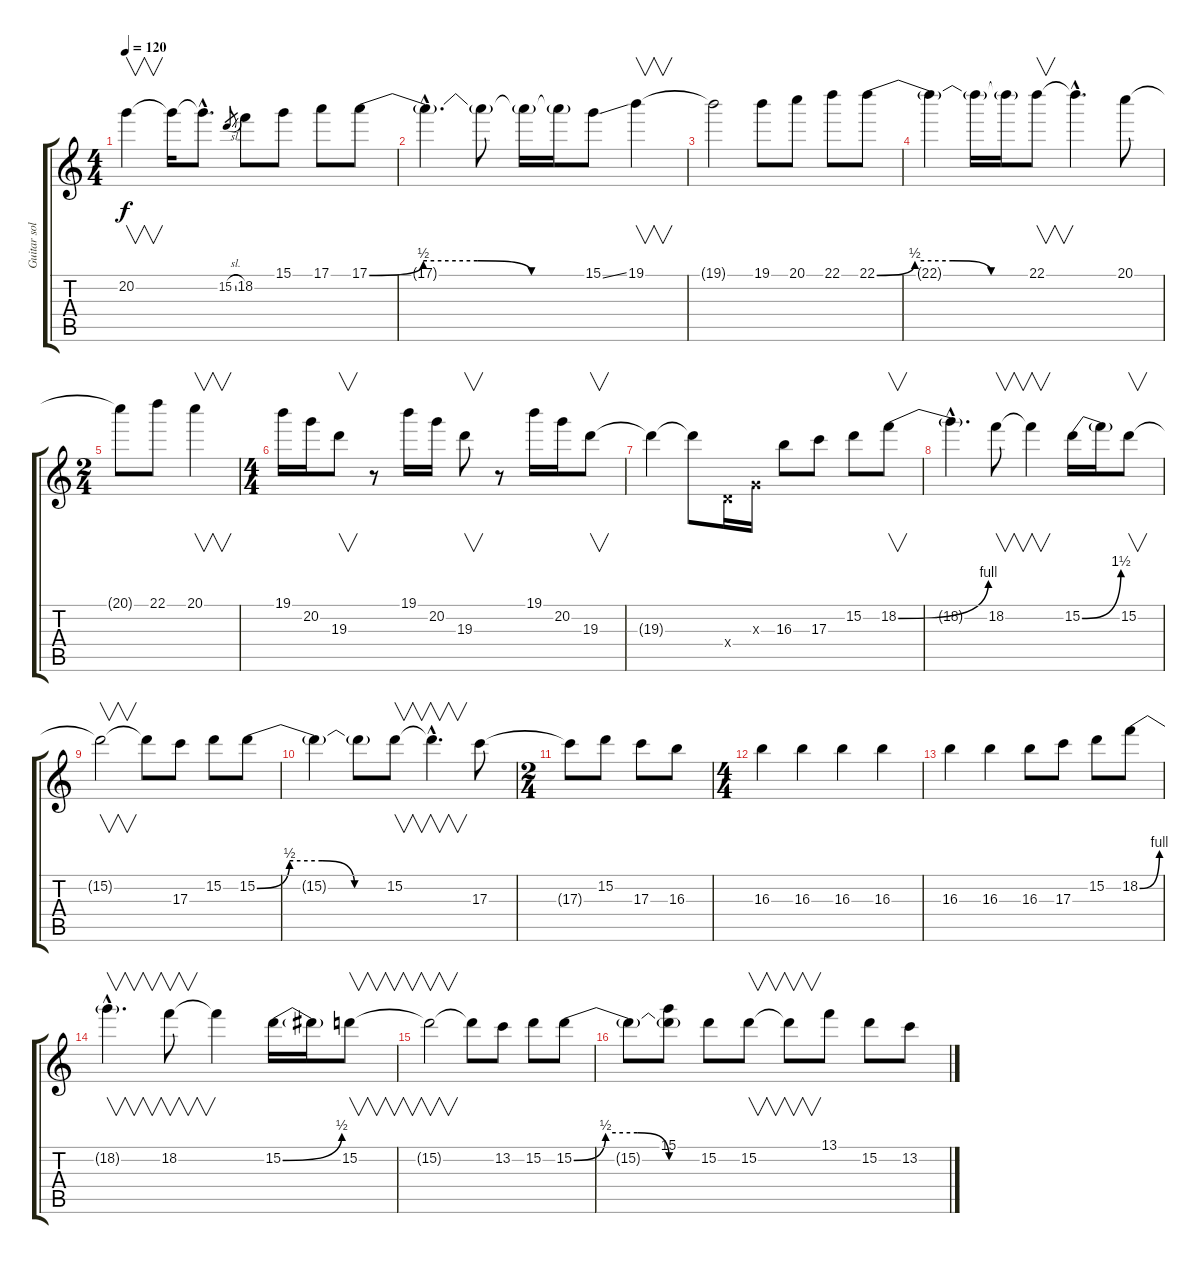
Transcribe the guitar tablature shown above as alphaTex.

\track ("Guitar solos" "Guitar sol") {instrument overdrivenguitar}
\staff {score tabs}
\tuning (E4 B3 G3 D3 A2 E2) {hide}
\ts (4 4)
\tempo 120
\clef g2
\ks c
20.2.4{v dy f} 20.2{t}.16 20.2{hac t}.8{d} 15.2{sl}.8{gr} 18.2.8 15.1.8 17.1.8 17.1{be (custom 0 0 15 2 30 2 45 0 60 0)}.8 |
17.1{hac t}.4{d} 17.1{t}.8 17.1{t}.16 17.1{t}.16 15.1{ss}.8 19.1.4{v} |
19.1{t}.2 19.1.8 20.1.8 22.1.8 22.1{be (custom 0 0 15 2 30 2 45 0 60 0)}.8 |
22.1{t}.4 22.1{t}.16 22.1{t}.16 22.1.8{v} 22.1{hac t}.4{d} 20.1.8 |
\ts (2 4)
20.1{t}.8 22.1.8 20.1.4{v} |
\ts (4 4)
19.1.16 20.2.16 19.3.8{v} r.8 19.1.16 20.2.16 19.3.8{v} r.8 19.1.16 20.2.16 19.3.8{v} |
19.3{t}.4 19.3{t}.8 0.4{x}.16 0.3{x}.16 16.3.8 17.3.8 15.2.8 18.2{be (bend 0 0 60 4)}.8{v} |
18.2{hac t}.4{d} 18.2.8{v} 18.2{t}.4{v} 15.2{be (bend 0 0 60 6)}.16 15.2{t}.16 15.2.8{v} |
15.2{t}.2{v} 15.2{t}.8 17.3.8 15.2.8 15.2{be (custom 0 0 15 2 30 2 45 0 60 0)}.8 |
15.2{t}.4 15.2{t}.8 15.2.8{v} 15.2{hac t}.4{v d} 17.3.8 |
\ts (2 4)
17.3{t}.8 15.2.8 17.3.8 16.3.8 |
\ts (4 4)
16.3.4 16.3.4 16.3.4 16.3.4 |
16.3.4 16.3.4 16.3.8 17.3.8 15.2.8 18.2{be (bend 0 0 60 4)}.8 |
18.2{hac t}.4{v d} 18.2.8{v} 18.2{t}.4 15.2{be (bend 0 0 60 2)}.16 15.2{t}.16 15.2.8{v} |
15.2{t}.2{v} 15.2{t}.8 13.2.8 15.2.8 15.2{be (custom 0 0 15 2 30 2 45 0 60 0)}.8 |
15.2{t}.8 (15.1 15.2{t}).8 15.2.8 15.2.8{v} 15.2{t}.8{v} 13.1.8 15.2.8 13.2.8
